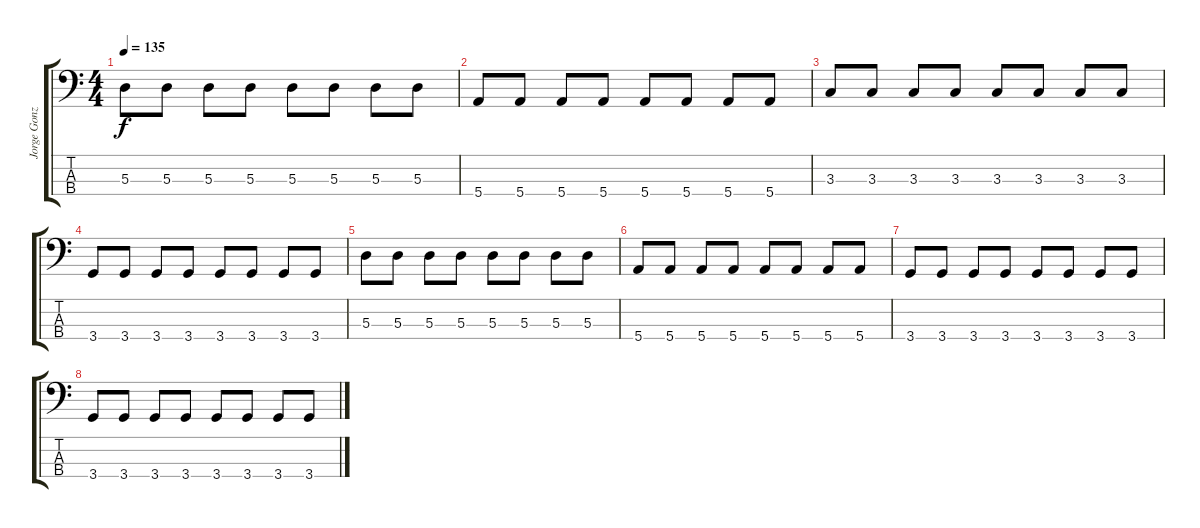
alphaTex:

\track ("Jorge González" "Jorge Gonz") {instrument fretlessbass}
\staff {score tabs}
\tuning (G2 D2 A1 E1) {hide}
\ts (4 4)
\tempo 135
\clef f4
\ks c
5.3.8{dy f} 5.3.8 5.3.8 5.3.8 5.3.8 5.3.8 5.3.8 5.3.8 |
5.4.8 5.4.8 5.4.8 5.4.8 5.4.8 5.4.8 5.4.8 5.4.8 |
3.3.8 3.3.8 3.3.8 3.3.8 3.3.8 3.3.8 3.3.8 3.3.8 |
3.4.8 3.4.8 3.4.8 3.4.8 3.4.8 3.4.8 3.4.8 3.4.8 |
5.3.8 5.3.8 5.3.8 5.3.8 5.3.8 5.3.8 5.3.8 5.3.8 |
5.4.8 5.4.8 5.4.8 5.4.8 5.4.8 5.4.8 5.4.8 5.4.8 |
3.4.8 3.4.8 3.4.8 3.4.8 3.4.8 3.4.8 3.4.8 3.4.8 |
3.4.8 3.4.8 3.4.8 3.4.8 3.4.8 3.4.8 3.4.8 3.4.8
